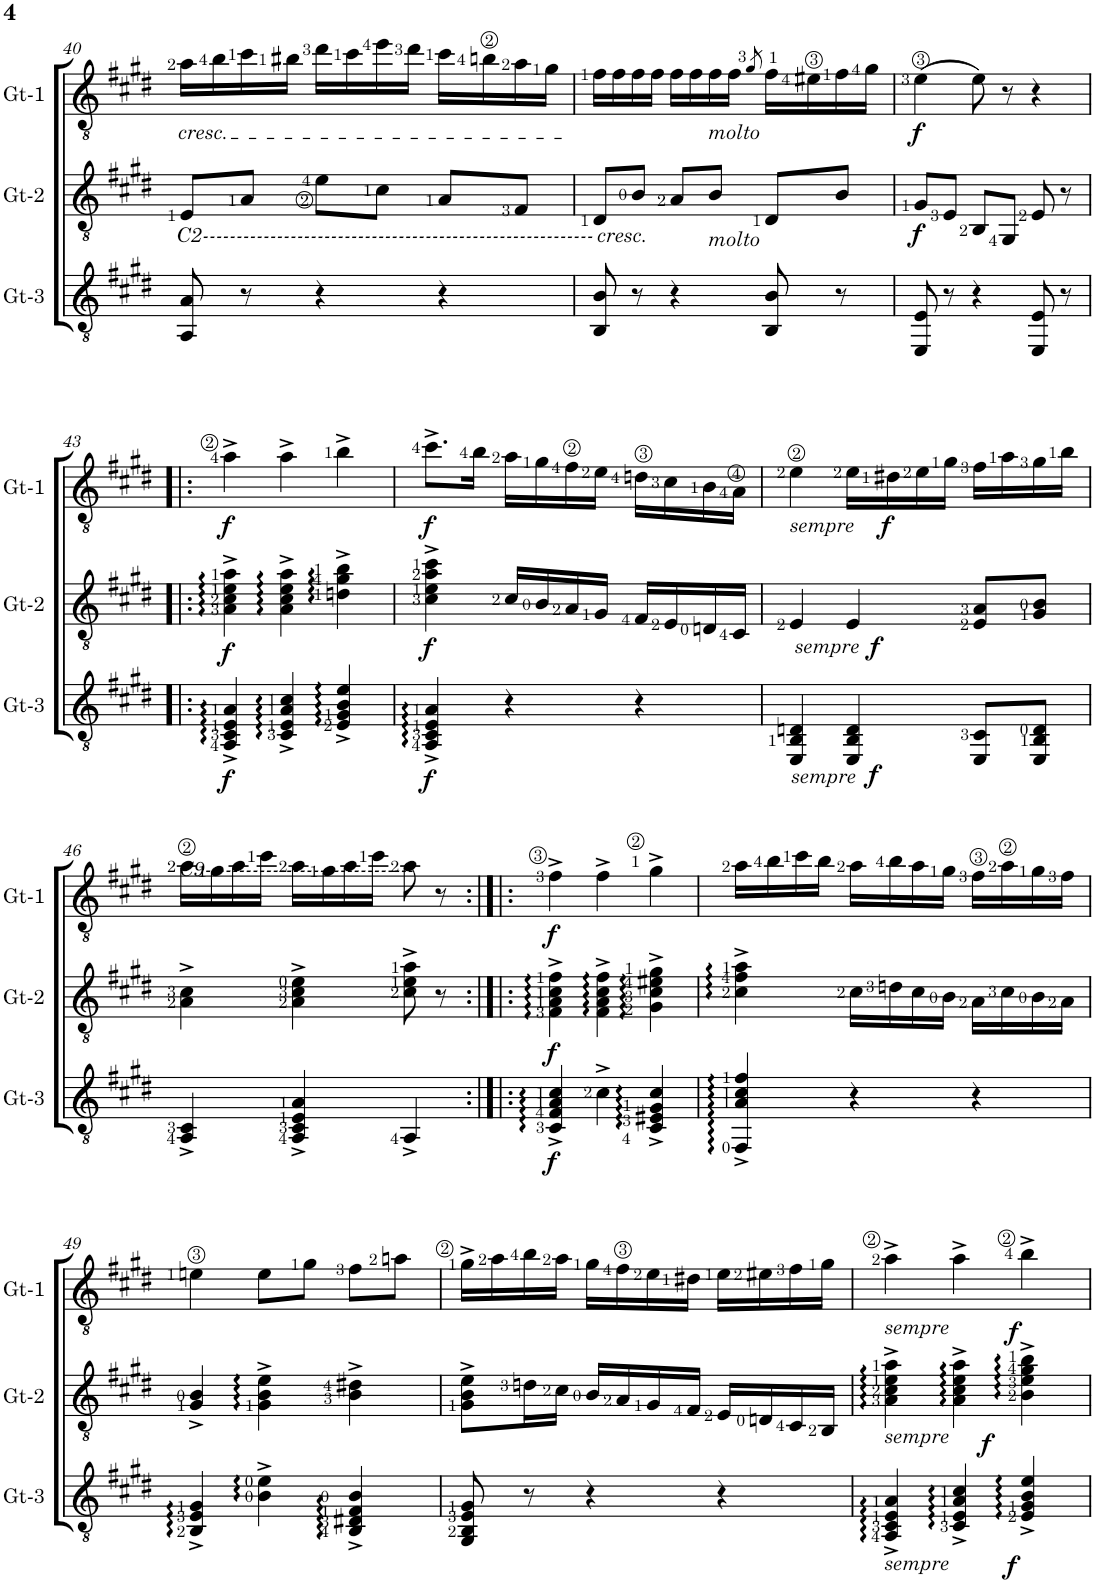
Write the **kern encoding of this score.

**kern	**dynam	**kern	**dynam	**kern	**dynam
*part3	*part3	*part2	*part2	*part1	*part1
*staff3	*staff3	*staff2	*staff2	*staff1	*staff1
*I"Gt-3	*	*I"Gt-2	*	*I"Gt-1	*
*I'Gt-3	*	*I'Gt-2	*	*I'Gt-1	*
!!LO:PB:g=z
*clefGv2	*	*clefGv2	*	*clefGv2	*
*k[f#c#g#d#]	*	*k[f#c#g#d#]	*	*k[f#c#g#d#]	*
*M3/4	*	*M3/4	*	*M3/4	*
=40	=40	=40	=40	=40	=40
!	!	!	!	!LO:TX:b:i:t=cresc.	!
!	!	!LO:TX:b:i:t=C2----------------------------------------------------------	!	!	!
!	!	!LO:TX:b:i:t=cresc.	!	!	!
8AA/ 8A/	.	8E/L	.	16a\LL	.
.	.	.	.	16b\	.
8r	.	8A/J	.	16cc#\	.
.	.	.	.	16b#X\JJ	.
4r	.	8e\L	.	16dd#\LL	.
.	.	.	.	16cc#\	.
.	.	8c#\J	.	16ee\	.
.	.	.	.	16dd#\JJ	.
4r	.	8A/L	.	16cc#\LL	.
.	.	.	.	16bn\	.
.	.	8F#/J	.	16a\	.
.	.	.	.	16g#\JJ	.
=41	=41	=41	=41	=41	=41
8BB/ 8B/	.	8D#/L	.	16f#\LL	.
.	.	.	.	16f#\	.
8r	.	8B/J	.	16f#\	.
.	.	.	.	16f#\JJ	.
4r	.	8A/L	.	16f#\LL	.
.	.	.	.	16f#\	.
!	!	!	!	!LO:TX:b:i:t=molto	!
!	!	!LO:TX:b:i:t=molto	!	!	!
.	.	8B/J	.	16f#\	.
.	.	.	.	16f#\JJ	.
.	.	.	.	8qg#/	.
8BB/ 8B/	.	8D#/L	.	16f#\LL	.
.	.	.	.	16e#X\	.
8r	.	8B/J	.	16f#\	.
.	.	.	.	16g#\JJ	.
=42	=42	=42	=42	=42	=42
!	!	!	!LO:DY:b	!	!LO:DY:b
8EE/ 8E/	.	8G#/L	f	(4e\	f
8r	.	8E/J	.	.	.
4r	.	8BB/L	.	8e\)	.
.	.	8GG#/J	.	8r	.
8EE/ 8E/	.	8E/	.	4r	.
8r	.	8r	.	.	.
!!LO:LB:g=z
=43!|:	=43!|:	=43!|:	=43!|:	=43!|:	=43!|:
!	!LO:DY:b	!	!LO:DY:b	!	!LO:DY:b
4AA/^ 4C#/^ 4E/^ 4A/^	f	4A\^ 4c#\^ 4e\^ 4a\^	f	4a^\	f
4C#/^ 4E/^ 4A/^ 4c#/^	.	4A\^ 4c#\^ 4e\^ 4a\^	.	4a^\	.
4E/^ 4G#/^ 4B/^ 4e/^	.	4dn\^ 4g#\^ 4b\^	.	4b^\	.
=44	=44	=44	=44	=44	=44
!	!LO:DY:b	!	!LO:DY:b	!	!LO:DY:b
4AA/^ 4C#/^ 4E/^ 4A/^	f	4c#\^ 4e\^ 4a\^ 4cc#\^	f	8.cc#^\L	f
.	.	.	.	16b\Jk	.
4r	.	16c#/LL	.	16a\LL	.
.	.	16B/	.	16g#\	.
.	.	16A/	.	16f#\	.
.	.	16G#/JJ	.	16e\JJ	.
4r	.	16F#/LL	.	16dn\LL	.
.	.	16E/	.	16c#\	.
.	.	16Dn/	.	16B\	.
.	.	16C#/JJ	.	16A\JJ	.
=45	=45	=45	=45	=45	=45
!	!	!	!	!LO:TX:b:i:t=sempre	!
!	!	!LO:TX:b:i:t=sempre	!	!	!
!LO:TX:b:i:t=sempre	!	!	!	!	!
4EE/ 4BB/ 4Dn/	.	4E/	.	4e\	.
!	!LO:DY:b	!	!LO:DY:b	!	!
4EE/ 4BB/ 4D/	f	4E/	f	16e\LL	.
!	!	!	!	!	!LO:DY:b
.	.	.	.	16d#X\	f
.	.	.	.	16e\	.
.	.	.	.	16g#\JJ	.
8EE/ 8C#/L	.	8E/ 8A/L	.	16f#\LL	.
.	.	.	.	16a\	.
8EE/ 8BB/ 8D/J	.	8G#/ 8B/J	.	16g#\	.
.	.	.	.	16b\JJ	.
!!LO:LB:g=z
=46	=46	=46	=46	=46	=46
!	!	!	!	!LO:TX:b:i:t=C9-------------------------------	!
4AA/^ 4C#/^	.	4A\^ 4c#\^	.	16a\LL	.
.	.	.	.	16g#\	.
.	.	.	.	16a\	.
.	.	.	.	16cc#\JJ	.
4AA/^ 4C#/^ 4E/^ 4A/^	.	4A\^ 4c#\^ 4e\^	.	16a\LL	.
.	.	.	.	16g#\	.
.	.	.	.	16a\	.
.	.	.	.	16cc#\JJ	.
4AA^/	.	8c#\^ 8e\^ 8a\^	.	8a\	.
.	.	8r	.	8r	.
=47:|!|:	=47:|!|:	=47:|!|:	=47:|!|:	=47:|!|:	=47:|!|:
!	!LO:DY:b	!	!LO:DY:b	!	!LO:DY:b
4C#/^ 4F#/^ 4A/^ 4c#/^	f	4F#\^ 4A\^ 4c#\^ 4f#\^	f	4f#^\	f
4c#^\	.	4F#\^ 4A\^ 4c#\^ 4f#\^	.	4f#^\	.
4C#/^ 4E#X/^ 4G#/^ 4c#/^	.	4G#\^ 4c#\^ 4e#X\^ 4g#\^	.	4g#^\	.
=48	=48	=48	=48	=48	=48
4FF#/^ 4A/^ 4c#/^ 4f#/^	.	4c#\^ 4f#\^ 4a\^	.	16a\LL	.
.	.	.	.	16b\	.
.	.	.	.	16cc#\	.
.	.	.	.	16b\JJ	.
4r	.	16c#\LL	.	16a\LL	.
.	.	16dn\	.	16b\	.
.	.	16c#\	.	16a\	.
.	.	16B\JJ	.	16g#\JJ	.
4r	.	16A\LL	.	16f#\LL	.
.	.	16c#\	.	16a\	.
.	.	16B\	.	16g#\	.
.	.	16A\JJ	.	16f#\JJ	.
!!LO:LB:g=z
=49	=49	=49	=49	=49	=49
4BB/^ 4E/^ 4G#/^	.	4G#/^ 4B/^	.	4en\	.
4B\^ 4e\^	.	4G#\^ 4B\^ 4e\^	.	8e\L	.
.	.	.	.	8g#\J	.
4BB/^ 4D#X/^ 4F#/^ 4B/^	.	4B\^ 4d#X\^	.	8f#\L	.
.	.	.	.	8an\J	.
=50	=50	=50	=50	=50	=50
8GG#/ 8BB/ 8E/ 8G#/	.	8G#\^ 8B\^ 8e\^L	.	16g#^\LL	.
.	.	.	.	16a\	.
8r	.	16dn\L	.	16b\	.
.	.	16c#\JJ	.	16a\JJ	.
4r	.	16B/LL	.	16g#\LL	.
.	.	16A/	.	16f#\	.
.	.	16G#/	.	16e\	.
.	.	16F#/JJ	.	16d#X\JJ	.
4r	.	16E/LL	.	16e\LL	.
.	.	16Dn/	.	16e#X\	.
.	.	16C#/	.	16f#\	.
.	.	16BB/JJ	.	16g#\JJ	.
=51	=51	=51	=51	=51	=51
!	!	!	!	!LO:TX:b:i:t=sempre	!
!	!	!LO:TX:b:i:t=sempre	!	!	!
!LO:TX:b:i:t=sempre	!	!	!	!	!
4AA/^ 4C#/^ 4E/^ 4A/^	.	4A\^ 4c#\^ 4e\^ 4a\^	.	4a^\	.
!	!	!	!LO:DY:b	!	!
4C#/^ 4E/^ 4A/^ 4c#/^	.	4A\^ 4c#\^ 4e\^ 4a\^	f	4a^\	.
!	!LO:DY:b	!	!	!	!LO:DY:b
4E/^ 4G#/^ 4B/^ 4e/^	f	4B\^ 4e\^ 4g#\^ 4b\^	.	4b^\	f
=	=	=	=	=	=
*-	*-	*-	*-	*-	*-
